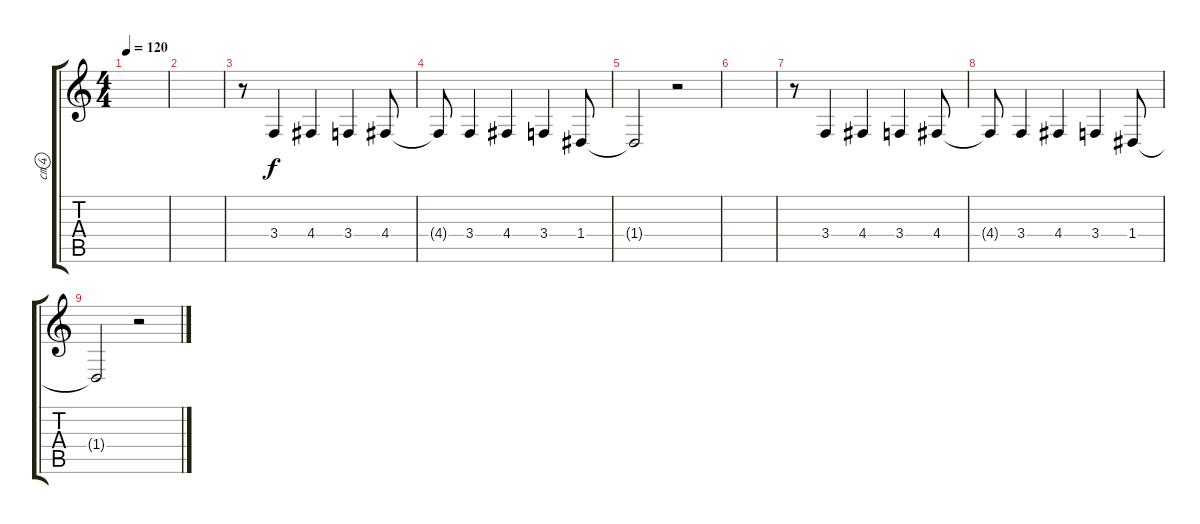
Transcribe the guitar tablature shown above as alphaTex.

\track ("㎝" "㎝") {instrument oboe}
\staff {score tabs}
\tuning (E4 B3 G3 D3 A2 E2) {hide}
\ts (4 4)
\tempo 120
\clef g2
\ks c
|
|
r.8 3.4.4 4.4.4 3.4.4 4.4.8 |
4.4{t}.8 3.4.4 4.4.4 3.4.4 1.4.8 |
1.4{t}.2 r.2 |
|
r.8 3.4.4 4.4.4 3.4.4 4.4.8 |
4.4{t}.8 3.4.4 4.4.4 3.4.4 1.4.8 |
1.4{t}.2 r.2
